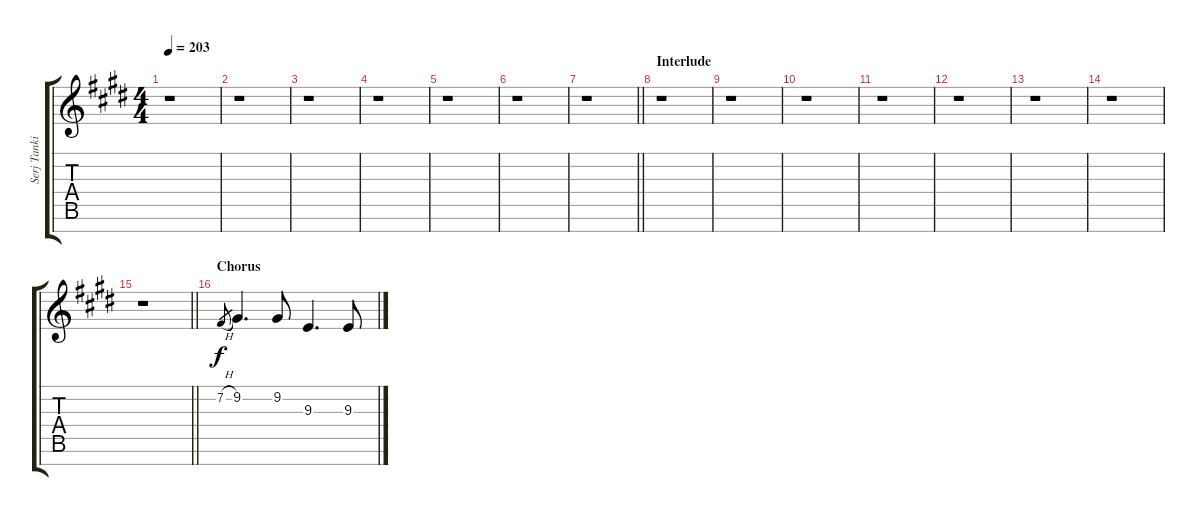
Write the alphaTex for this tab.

\track ("Serj Tankian [Backing Vocals]" "Serj Tanki") {instrument clarinet}
\staff {score tabs}
\tuning (E4 B3 G3 D3 A2 E2 B1) {hide}
\ts (4 4)
\tempo 203
\clef g2
\ks c#minor
r.1{dy f} |
r.1 |
r.1 |
r.1 |
r.1 |
r.1 |
\barLineRight lightlight
r.1 |
\section ("" "Interlude")
r.1 |
r.1 |
r.1 |
r.1 |
r.1 |
r.1 |
r.1 |
\barLineRight lightlight
r.1 |
\section ("" "Chorus")
7.2{h}.8{gr} 9.2.4{d} 9.2.8 9.3.4{d} 9.3.8
